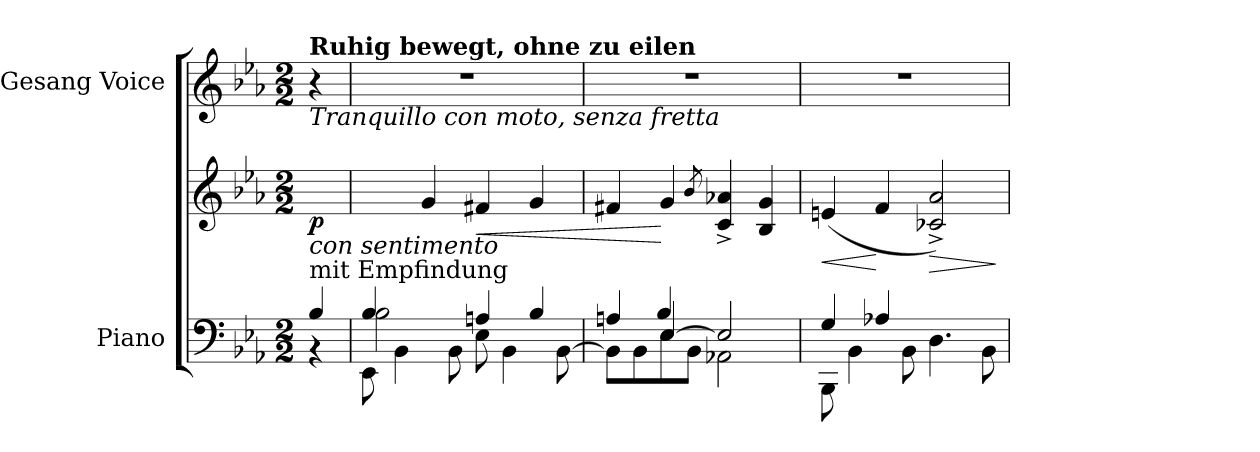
**kern	**kern	**dynam	**kern
*part2	*part2	*part2	*part1
*staff3	*staff2	*staff2/3	*staff1
*I"Piano	*	*	*I"Gesang Voice
*I'Pno	*	*	*
*clefF4	*clefG2	*	*clefG2
*k[b-e-a-]	*k[b-e-a-]	*	*k[b-e-a-]
*M2/2	*M2/2	*	*M2/2
=	=	=	=
*^	*	*	*
!	!	!	!	!LO:TX:a:B:t=Ruhig bewegt, ohne zu eilen
!	!	!	!	!LO:TX:b:i:t=Tranquillo con moto, senza fretta
!	!	!LO:TX:b:i:t=con sentimento	!	!
!	!	!LO:TX:b:t=mit Empfindung	!	!
!	!	!	!LO:DY:b	!
4B-/	4r	4ryy	p	4r
=1	=1	=1	=1	=1
*	*^	*	*	*
(4B-/	2B-\	8EE-\	4ryy	.	1r
.	.	4BB-\	.	.	.
2.ryy	.	.	4g/	.	.
.	.	8BB-\	.	.	.
!	!	!	!	!LO:HP:b	!
.	4An/	8E-\	4f#X/	<	.
.	.	4BB-\	.	.	.
.	4B-/	.	4g/	.	.
.	.	[8BB-\	.	.	.
=2	=2	=2	=2	=2	=2
4An/	8BB-\L]	4ryy	4f#X/	.	1r
.	8BB-\	.	.	.	.
[4E-/	8E-\	4B-/	4g/	[	.
.	8BB-\J	.	.	.	.
.	.	.	8qb-/	.	.
2E-/]	2AA-X\	2ryy	4c/^ 4a-X/^	.	.
.	.	.	4B-/ 4g/)	.	.
*	*v	*v	*	*	*
=3	=3	=3	=3	=3
!	!	!	!LO:HP:b	!
4G/	8BBB-\	(>4en/	<	1r
.	4BB-\	.	.	.
4A-X/	.	4f/	[	.
.	8BB-\	.	.	.
!	!	!	!LO:HP:b	!
2ryy	4.D\	2c-X/^> 2a-/^>)	>	.
.	8BB-\	.	.	.
*v	*v	*	*	*
.	.	]	.
=	=	=	=
*-	*-	*-	*-
